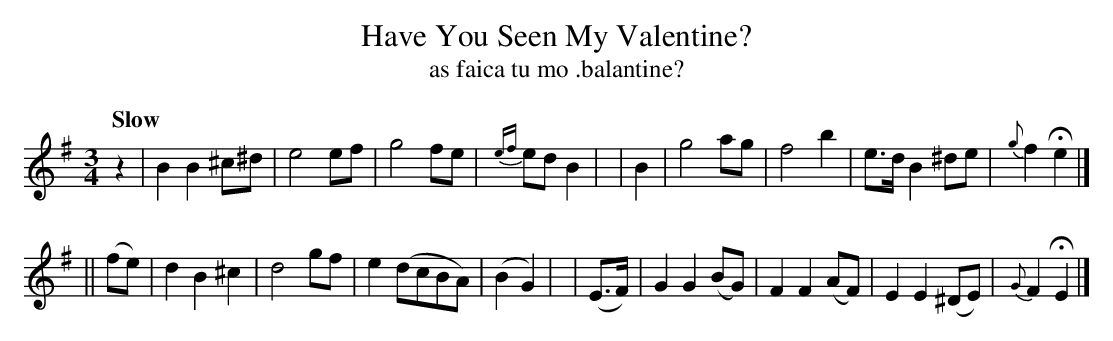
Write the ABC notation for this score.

X:1
T: Have You Seen My Valentine?
T: as faica tu mo \.balantine?
Q: "Slow"
M: 3/4
L: 1/8
K: Em
  z2 | B2 B2 ^c^d | e4 ef | g4 fe | {ef}ed B2 |\
| B2 | g4 ag | f4 b2 | e>d B2 ^de | {g}f2 He2 |]
|| (fe) | d2 B2 ^c2 | d4 gf | e2 (dcBA) | (B2 G2) |\
| (E>F) | G2 G2 (BG) | F2 F2 (AF) | E2 E2 (^DE) | {G}F2 HE2 |]
